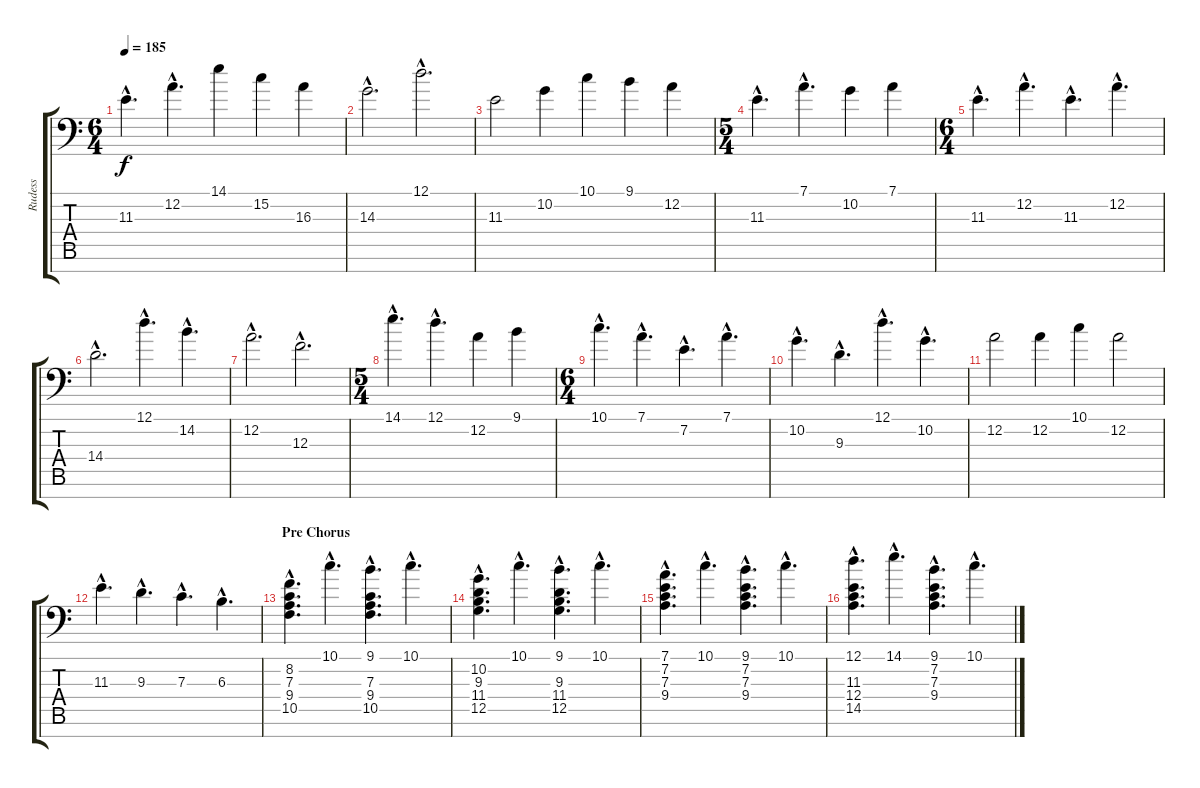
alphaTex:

\track ("Rudess" "Rudess") {instrument lead1square}
\staff {score tabs}
\tuning (D4 A3 F3 C3 G2 D2 C-1) {hide}
\ts (6 4)
\tempo 185
\clef f4
\ks c
11.3{hac}.4{d dy f instrument brightacousticpiano} 12.2{hac}.4{d} 14.1.4 15.2.4 16.3.4 |
14.3{hac}.2{d} 12.1{hac}.2{d} |
11.3.2 10.2.4 10.1.4 9.1.4 12.2.4 |
\ts (5 4)
11.3{hac}.4{d} 7.1{hac}.4{d} 10.2.4 7.1.4 |
\ts (6 4)
11.3{hac}.4{d instrument brightacousticpiano} 12.2{hac}.4{d} 11.3{hac}.4{d} 12.2{hac}.4{d} |
14.4{hac}.2{d} 12.1{hac}.4{d} 14.2{hac}.4{d} |
12.2{hac}.2{d} 12.3{hac}.2{d} |
\ts (5 4)
14.1{hac}.4{d} 12.1{hac}.4{d} 12.2.4 9.1.4 |
\ts (6 4)
10.1{hac}.4{d instrument brightacousticpiano} 7.1{hac}.4{d} 7.2{hac}.4{d} 7.1{hac}.4{d} |
10.2{hac}.4{d} 9.3{hac}.4{d} 12.1{hac}.4{d} 10.2{hac}.4{d} |
12.2.2 12.2.4 10.1.4 12.2.2 |
11.3{hac}.4{d} 9.3{hac}.4{d} 7.3{hac}.4{d} 6.3{hac}.4{d} |
\section ("" "Pre Chorus")
(8.2{hac} 7.3{hac} 9.4{hac} 10.5{hac}).4{d instrument brightacousticpiano} 10.1{hac}.4{d} (9.1{hac} 7.3{hac} 9.4{hac} 10.5{hac}).4{d} 10.1{hac}.4{d} |
(10.2{hac} 9.3{hac} 11.4{hac} 12.5{hac}).4{d} 10.1{hac}.4{d} (9.1{hac} 9.3{hac} 11.4{hac} 12.5{hac}).4{d} 10.1{hac}.4{d} |
(7.1{hac} 7.2{hac} 7.3{hac} 9.4{hac}).4{d} 10.1{hac}.4{d} (9.1{hac} 7.2{hac} 7.3{hac} 9.4{hac}).4{d} 10.1{hac}.4{d} |
(12.1{hac} 11.3{hac} 12.4{hac} 14.5{hac}).4{d} 14.1{hac}.4{d} (9.1{hac} 7.2{hac} 7.3{hac} 9.4{hac}).4{d} 10.1{hac}.4{d}
